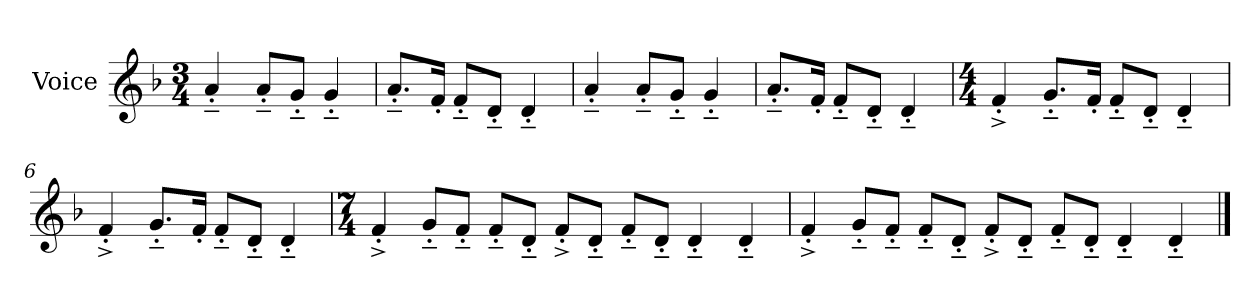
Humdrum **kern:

**kern
*part1
*staff1
*I"Voice
*I'Vo.
*clefG2
*k[b-]
*M3/4
*MM70
=1
4a'~/
8a'~/L
8g'~/J
4g'~/
=2
8.a'~/L
16f'/Jk
8f'~/L
8d'~/J
4d'~/
=3
4a'~/
8a'~/L
8g'~/J
4g'~/
=4
8.a'~/L
16f'/Jk
8f'~/L
8d'~/J
4d'~/
=5
*M4/4
4f'^/
8.g'~/L
16f'/Jk
8f'~/L
8d'~/J
4d'~/
!!LO:LB:g=z
=6
4f'^/
8.g'~/L
16f'/Jk
8f'~/L
8d'~/J
4d'~/
=7
*M7/4
4f'^/
8g'~/L
8f'~/J
8f'~/L
8d'~/J
8f'^/L
8d'~/J
8f'~/L
8d'~/J
4d'~/
4d'~/
=8
4f'^/
8g'~/L
8f'~/J
8f'~/L
8d'~/J
8f'^/L
8d'~/J
8f'~/L
8d'~/J
4d'~/
4d'~/
==
*-
